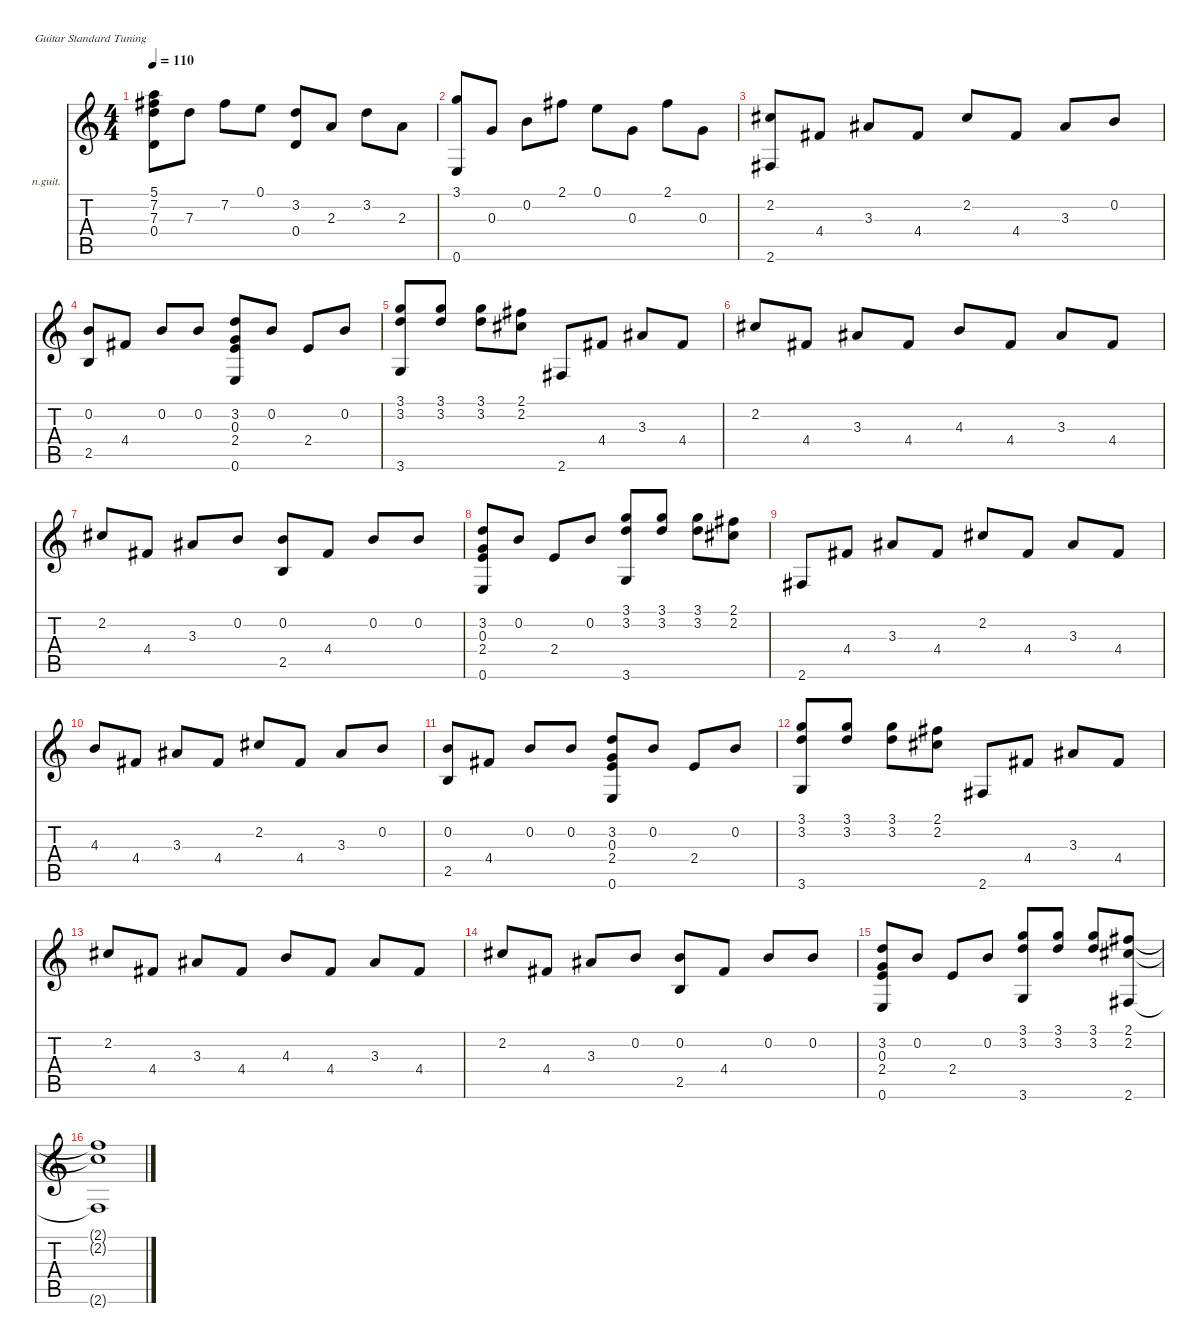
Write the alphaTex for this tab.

\defaultSystemsLayout 4
\hideDynamics
\bracketExtendMode nobrackets
\firstSystemTrackNameOrientation horizontal
\otherSystemsTrackNameOrientation horizontal
\track ("Гитара" "n.guit.") {instrument acousticguitarnylon}
\staff {score tabs}
\tuning (E4 B3 G3 D3 A2 E2)
\ts (4 4)
\tempo 110
\clef g2
\ks c
(5.1 7.2{acc #} 7.3 0.4).8{dy mf beam Down} 7.3.8{beam Down} 7.2{acc #}.8{beam Down} 0.1.8{beam Down} (3.2 0.4).8{beam Up} 2.3.8{beam Up} 3.2.8{beam Down} 2.3.8{beam Down} |
(3.1 0.6).8{beam Up} 0.3.8{beam Up} 0.2.8{beam Down} 2.1{acc #}.8{beam Down} 0.1.8{beam Down} 0.3.8{beam Down} 2.1{acc #}.8{beam Down} 0.3.8{beam Down} |
(2.2{acc #} 2.6{acc #}).8{beam Up} 4.4{acc #}.8{beam Up} 3.3{acc #}.8{beam Up} 4.4{acc #}.8{beam Up} 2.2{acc #}.8{beam Up} 4.4{acc #}.8{beam Up} 3.3{acc #}.8{beam Up} 0.2.8{beam Up} |
(0.2 2.5).8{beam Up} 4.4{acc #}.8{beam Up} 0.2.8{beam Up} 0.2.8{beam Up} (3.2 0.3 2.4 0.6).8{beam Up} 0.2.8{beam Up} 2.4.8{beam Up} 0.2.8{beam Up} |
(3.1 3.2 3.6).8{beam Up} (3.1 3.2).8{beam Up} (3.1 3.2).8{beam Down} (2.1{acc #} 2.2{acc #}).8{beam Down} 2.6{acc #}.8{beam Up} 4.4{acc #}.8{beam Up} 3.3{acc #}.8{beam Up} 4.4{acc #}.8{beam Up} |
2.2{acc #}.8{beam Up} 4.4{acc #}.8{beam Up} 3.3{acc #}.8{beam Up} 4.4{acc #}.8{beam Up} 4.3.8{beam Up} 4.4{acc #}.8{beam Up} 3.3{acc #}.8{beam Up} 4.4{acc #}.8{beam Up} |
2.2{acc #}.8{beam Up} 4.4{acc #}.8{beam Up} 3.3{acc #}.8{beam Up} 0.2.8{beam Up} (0.2 2.5).8{beam Up} 4.4{acc #}.8{beam Up} 0.2.8{beam Up} 0.2.8{beam Up} |
(3.2 0.3 2.4 0.6).8{beam Up} 0.2.8{beam Up} 2.4.8{beam Up} 0.2.8{beam Up} (3.1 3.2 3.6).8{beam Up} (3.1 3.2).8{beam Up} (3.1 3.2).8{beam Down} (2.1{acc #} 2.2{acc #}).8{beam Down} |
2.6{acc #}.8{beam Up} 4.4{acc #}.8{beam Up} 3.3{acc #}.8{beam Up} 4.4{acc #}.8{beam Up} 2.2{acc #}.8{beam Up} 4.4{acc #}.8{beam Up} 3.3{acc #}.8{beam Up} 4.4{acc #}.8{beam Up} |
4.3.8{beam Up} 4.4{acc #}.8{beam Up} 3.3{acc #}.8{beam Up} 4.4{acc #}.8{beam Up} 2.2{acc #}.8{beam Up} 4.4{acc #}.8{beam Up} 3.3{acc #}.8{beam Up} 0.2.8{beam Up} |
(0.2 2.5).8{beam Up} 4.4{acc #}.8{beam Up} 0.2.8{beam Up} 0.2.8{beam Up} (3.2 0.3 2.4 0.6).8{beam Up} 0.2.8{beam Up} 2.4.8{beam Up} 0.2.8{beam Up} |
(3.1 3.2 3.6).8{beam Up} (3.1 3.2).8{beam Up} (3.1 3.2).8{beam Down} (2.1{acc #} 2.2{acc #}).8{beam Down} 2.6{acc #}.8{beam Up} 4.4{acc #}.8{beam Up} 3.3{acc #}.8{beam Up} 4.4{acc #}.8{beam Up} |
2.2{acc #}.8{beam Up} 4.4{acc #}.8{beam Up} 3.3{acc #}.8{beam Up} 4.4{acc #}.8{beam Up} 4.3.8{beam Up} 4.4{acc #}.8{beam Up} 3.3{acc #}.8{beam Up} 4.4{acc #}.8{beam Up} |
2.2{acc #}.8{beam Up} 4.4{acc #}.8{beam Up} 3.3{acc #}.8{beam Up} 0.2.8{beam Up} (0.2 2.5).8{beam Up} 4.4{acc #}.8{beam Up} 0.2.8{beam Up} 0.2.8{beam Up} |
(3.2 0.3 2.4 0.6).8{beam Up} 0.2.8{beam Up} 2.4.8{beam Up} 0.2.8{beam Up} (3.1 3.2 3.6).8{beam Up} (3.1 3.2).8{beam Up} (3.1 3.2).8{beam Up} (2.1{acc #} 2.2{acc #} 2.6{acc #}).8{beam Up} |
(2.1{t acc #} 2.2{t acc #} 2.6{t acc #}).1{dy f beam Up}
